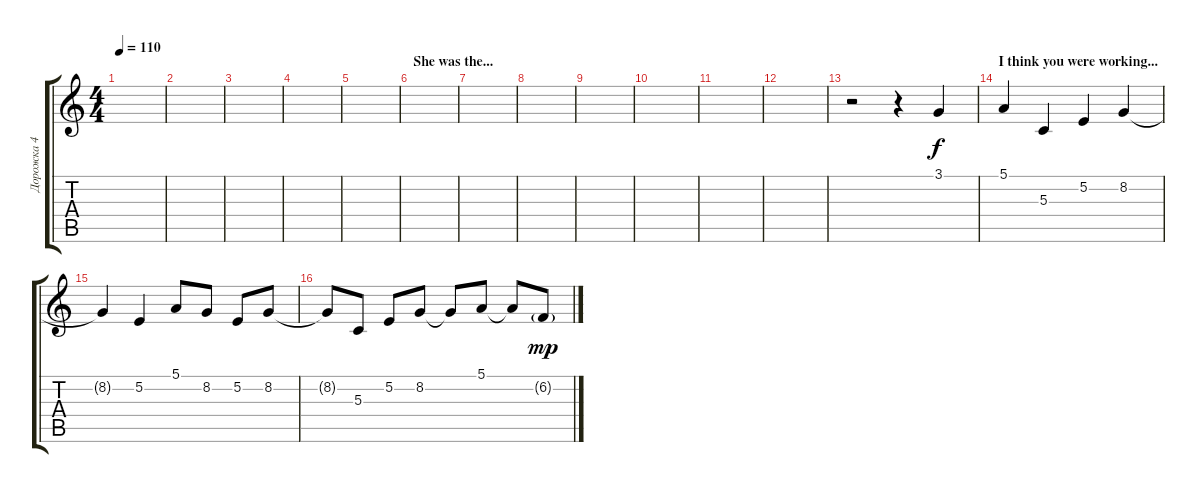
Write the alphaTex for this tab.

\track ("Дорожка 4" "Дорожка 4") {instrument electricpiano1}
\staff {score tabs}
\tuning (E4 B3 G3 D3 A2 E2) {hide}
\ts (4 4)
\tempo 110
\clef g2
\ks c
|
|
|
|
|
\section ("" "She was the...")
|
|
|
|
|
|
|
r.2 r.4 3.1.4 |
\section ("" "I think you were working...")
5.1.4 5.3.4 5.2.4 8.2.4 |
8.2{t}.4 5.2.4 5.1.8 8.2.8 5.2.8 8.2.8 |
8.2{t}.8 5.3.8 5.2.8 8.2.8 8.2{t}.8 5.1.8 5.1{t}.8 6.2{g}.8{dy mp}
